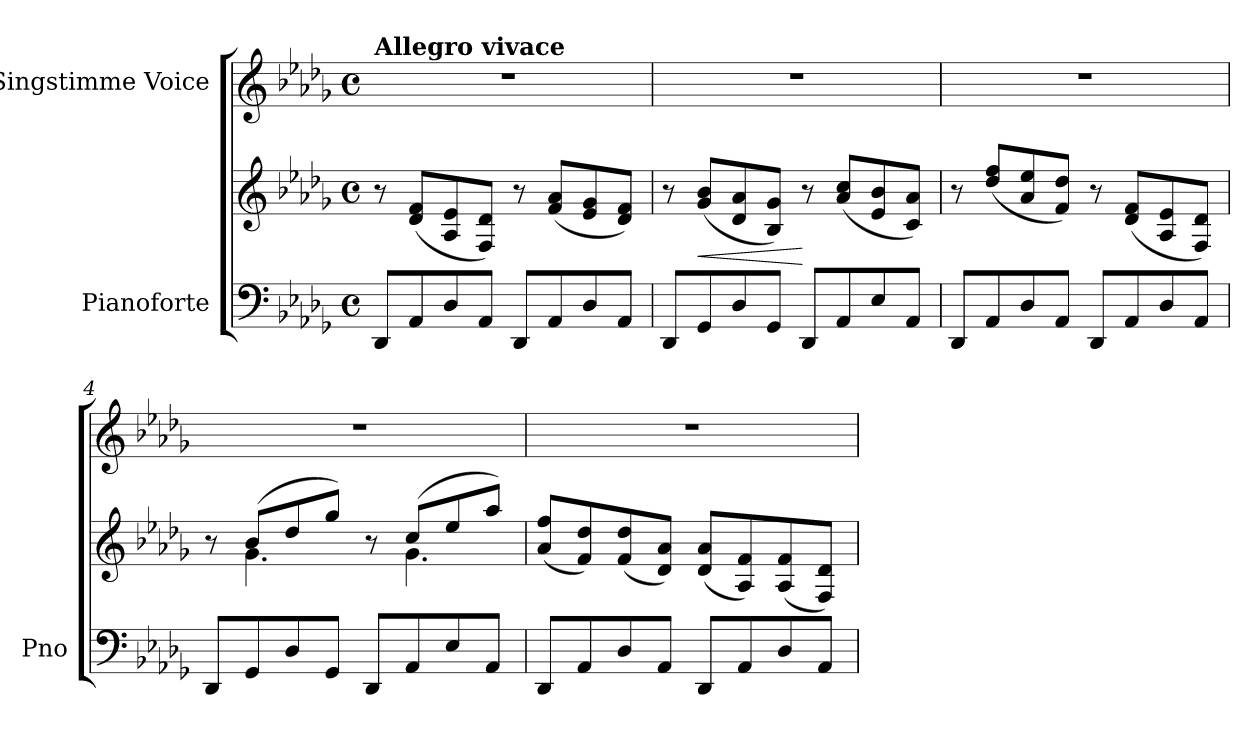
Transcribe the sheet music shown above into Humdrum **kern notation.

**kern	**kern	**dynam	**kern
*part2	*part2	*part2	*part1
*staff3	*staff2	*staff2/3	*staff1
*I"Pianoforte	*	*	*I"Singstimme Voice
*I'Pno	*	*	*
*clefF4	*clefG2	*	*clefG2
*k[b-e-a-d-g-]	*k[b-e-a-d-g-]	*	*k[b-e-a-d-g-]
*M4/4	*M4/4	*	*M4/4
*met(c)	*met(c)	*	*met(c)
=1	=1	=1	=1
!	!	!	!LO:TX:a:B:t=Allegro vivace
8DD-/L	8r	.	1r
8AA-/	(8d-/ 8f/L	.	.
8D-/	8A-/ 8e-/	.	.
8AA-/J	8F/ 8d-/J)	.	.
8DD-/L	8r	.	.
8AA-/	(8f/ 8a-/L	.	.
8D-/	8e-/ 8g-/	.	.
8AA-/J	8d-/ 8f/J)	.	.
=2	=2	=2	=2
8DD-/L	8r	.	1r
!	!	!LO:HP:b	!
8GG-/	(8g-/ 8b-/L	<	.
8D-/	8d-/ 8a-/	.	.
8GG-/J	8B-/ 8g-/J)	.	.
8DD-/L	8r	[	.
8AA-/	(8a-/ 8cc/L	.	.
8E-/	8e-/ 8b-/	.	.
8AA-/J	8c/ 8a-/J)	.	.
=3	=3	=3	=3
8DD-/L	8r	.	1r
8AA-/	(8dd-/ 8ff/L	.	.
8D-/	8a-/ 8ee-/	.	.
8AA-/J	8f/ 8dd-/J)	.	.
8DD-/L	8r	.	.
8AA-/	(8d-/ 8f/L	.	.
8D-/	8A-/ 8e-/	.	.
8AA-/J	8F/ 8d-/J)	.	.
=4	=4	=4	=4
*	*^	*	*
8DD-/L	8r	8ryy	.	1r
8GG-/	(8b-/L	4.g-\	.	.
8D-/	8dd-/	.	.	.
8GG-/J	8gg-/J)	.	.	.
8DD-/L	8r	8ryy	.	.
8AA-/	(8cc/L	4.g-\	.	.
8E-/	8ee-/	.	.	.
8AA-/J	8aa-/J)	.	.	.
*	*v	*v	*	*
=5	=5	=5	=5
8DD-/L	(8a-/ 8ff/L	.	1r
8AA-/	8f/ 8dd-/)	.	.
8D-/	(8f/ 8dd-/	.	.
8AA-/J	8d-/ 8a-/J)	.	.
8DD-/L	(8d-/ 8a-/L	.	.
8AA-/	8A-/ 8f/)	.	.
8D-/	(8A-/ 8f/	.	.
8AA-/J	8F/ 8d-/J)	.	.
=	=	=	=
*-	*-	*-	*-
